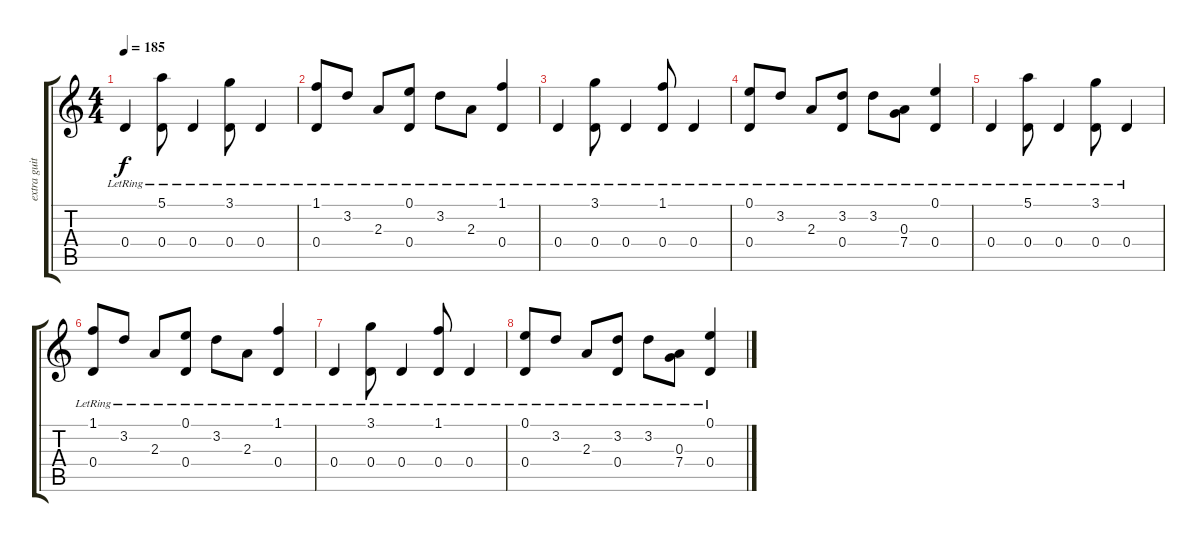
\track ("extra guitar (akustik)" "extra guit") {instrument acousticguitarsteel}
\staff {score tabs}
\tuning (E4 B3 G3 D3 A2 E2) {hide}
\ts (4 4)
\tempo 185
\clef g2
\ks c
0.4{lr}.4{dy f} (5.1{lr} 0.4).8 0.4{lr}.4 (3.1{lr} 0.4).8 0.4{lr}.4 |
(1.1{lr} 0.4).8 3.2{lr}.8 2.3{lr}.8 (0.1{lr} 0.4).8 3.2{lr}.8 2.3{lr}.8 (1.1{lr} 0.4).4 |
0.4{lr}.4 (3.1{lr} 0.4).8 0.4{lr}.4 (1.1{lr} 0.4).8 0.4{lr}.4 |
(0.1{lr} 0.4).8 3.2{lr}.8 2.3{lr}.8 (3.2{lr} 0.4).8 3.2{lr}.8 (0.3{lr} 7.4).8 (0.1{lr} 0.4).4 |
0.4{lr}.4 (5.1{lr} 0.4).8 0.4{lr}.4 (3.1{lr} 0.4).8 0.4{lr}.4 |
(1.1{lr} 0.4).8 3.2{lr}.8 2.3{lr}.8 (0.1{lr} 0.4).8 3.2{lr}.8 2.3{lr}.8 (1.1{lr} 0.4).4 |
0.4{lr}.4 (3.1{lr} 0.4).8 0.4{lr}.4 (1.1{lr} 0.4).8 0.4{lr}.4 |
(0.1{lr} 0.4).8 3.2{lr}.8 2.3{lr}.8 (3.2{lr} 0.4).8 3.2{lr}.8 (0.3{lr} 7.4).8 (0.1{lr} 0.4).4
